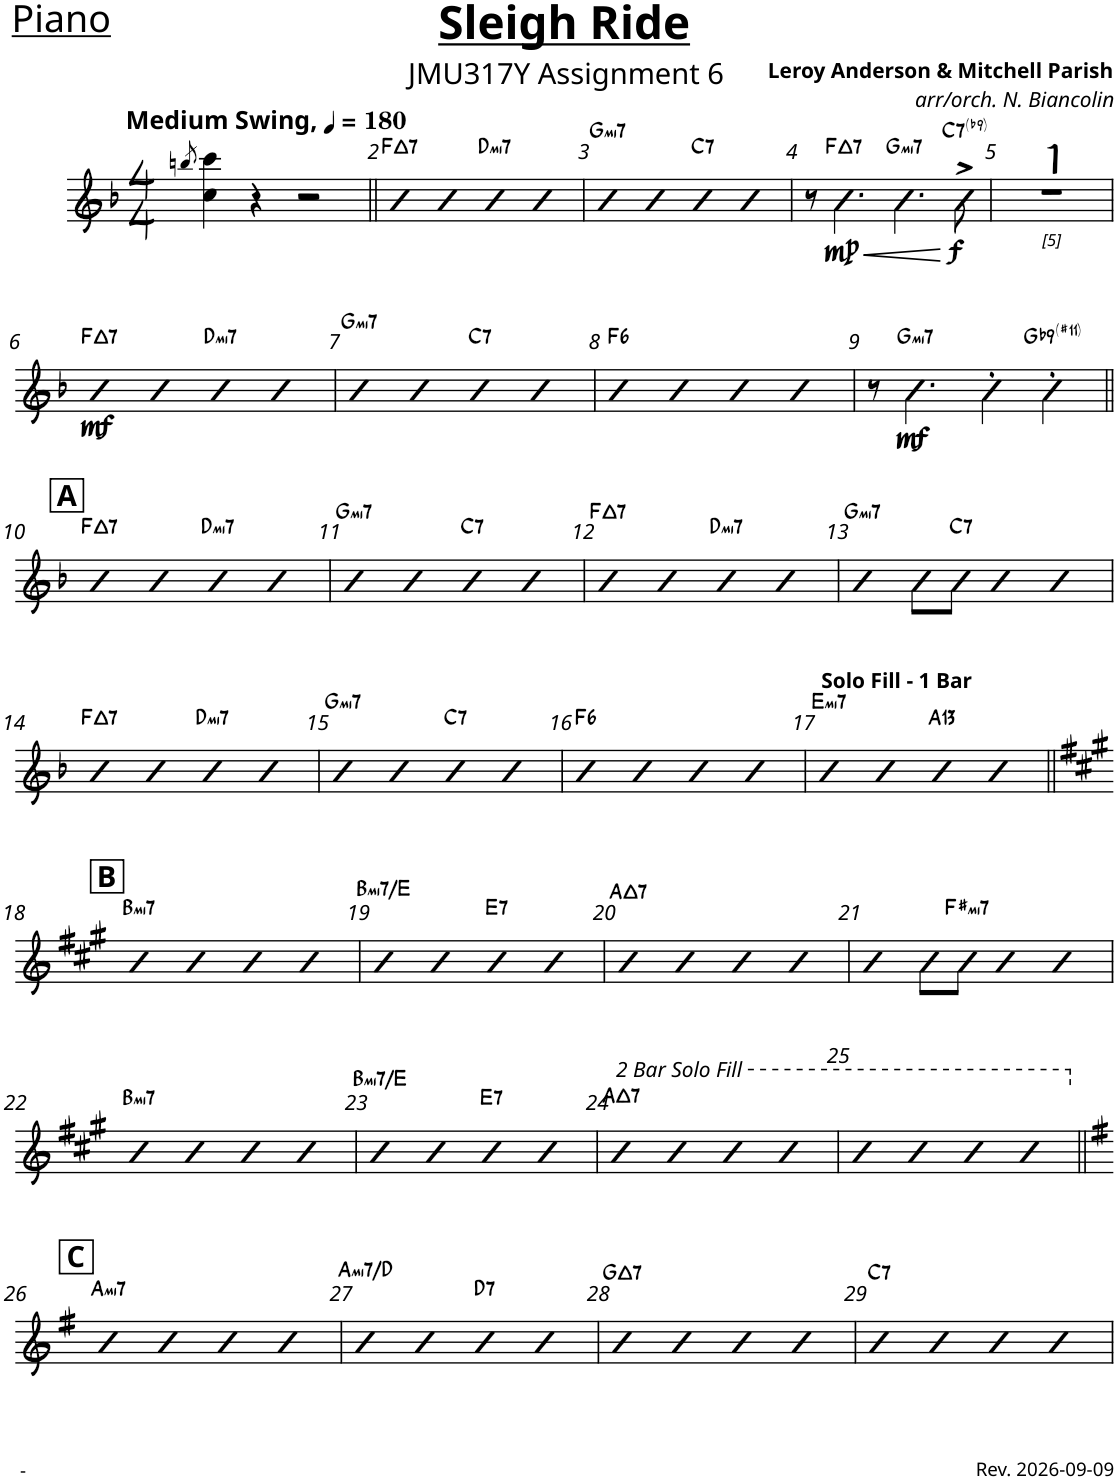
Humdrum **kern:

**kern	**dynam	**harte
*part1	*part1	*part1
*staff1	*staff1	*
*I"Piano	*	*
*I'Pno.	*	*
*clefG2	*	*
*k[b-]	*	*
*M4/4	*	*
*MM180	*	*
=1	=1	=1
8qbbn/	.	.
!LO:TX:a:B:t=Medium Swing,	!	!
4cc\ 4ccc\	.	.
4r	.	.
2r	.	.
=2||	=2||	=2||
!	!	!LO:H:kt=7
4a	.	F:maj7
4a	.	.
!	!	!LO:H:kt=mi7
4a	.	D:min7
4a	.	.
=3	=3	=3
!	!	!LO:H:kt=mi7
4a	.	G:min7
4a	.	.
!	!	!LO:H:kt=7
4a	.	C:7
4a	.	.
=4	=4	=4
8r	.	.
!	!LO:HP:b	!
!	!LO:DY:n=1:b	!LO:H:kt=7
4.F\	< mp	F:maj7
!	!	!LO:H:kt=mi7
4.F\	.	G:min7
!	!LO:DY:n=2:b	!LO:H:kt=7
8E^\	[ f	C:7(b9)
=5	=5	=5
1r	.	.
!!LO:LB:g=z
=6	=6	=6
!	!LO:DY:b	!LO:H:kt=7
4a	mf	F:maj7
4a	.	.
!	!	!LO:H:kt=mi7
4a	.	D:min7
4a	.	.
=7	=7	=7
!	!	!LO:H:kt=mi7
4a	.	G:min7
4a	.	.
!	!	!LO:H:kt=7
4a	.	C:7
4a	.	.
=8	=8	=8
!	!	!LO:H:kt=6
4a	.	F:maj6
4a	.	.
4a	.	.
4a	.	.
=9	=9	=9
8r	.	.
!	!LO:DY:b	!LO:H:kt=mi7
4.cc\	mf	G:min7
!	!	!LO:H:kt=mi7
4cc'\	.	G:min7
!	!	!LO:H:kt=9
4cc'\	.	Gb:9(#11)
!!LO:LB:g=z
!!LO:REH:place=s1:a:B:cj:fs=14:t=A
=10||	=10||	=10||
!	!	!LO:H:kt=7
4a	.	F:maj7
4a	.	.
!	!	!LO:H:kt=mi7
4a	.	D:min7
4a	.	.
=11	=11	=11
!	!	!LO:H:kt=mi7
4a	.	G:min7
4a	.	.
!	!	!LO:H:kt=7
4a	.	C:7
4a	.	.
=12	=12	=12
!	!	!LO:H:kt=7
4a	.	F:maj7
4a	.	.
!	!	!LO:H:kt=mi7
4a	.	D:min7
4a	.	.
=13	=13	=13
!	!	!LO:H:kt=mi7
4a	.	G:min7
8a\L	.	.
!	!	!LO:H:kt=7
8a\J	.	C:7
4a	.	.
4a	.	.
!!LO:LB:g=z
=14	=14	=14
!	!	!LO:H:kt=7
4a	.	F:maj7
4a	.	.
!	!	!LO:H:kt=mi7
4a	.	D:min7
4a	.	.
=15	=15	=15
!	!	!LO:H:kt=mi7
4a	.	G:min7
4a	.	.
!	!	!LO:H:kt=7
4a	.	C:7
4a	.	.
=16	=16	=16
!	!	!LO:H:kt=6
4a	.	F:maj6
4a	.	.
4a	.	.
4a	.	.
=17	=17	=17
!LO:TX:a:B:t=Solo Fill - 1 Bar	!	!LO:H:kt=mi7
4a	.	E:min7
4a	.	.
!	!	!LO:H:kt=13
4a	.	A:9(11,13)
4a	.	.
!!LO:LB:g=z
!!LO:REH:place=s1:a:B:cj:fs=14:t=B
=18||	=18||	=18||
*k[f#c#g#]	*	*
!	!	!LO:H:kt=mi7
4a	.	B:min7
4a	.	.
4a	.	.
4a	.	.
=19	=19	=19
!	!	!LO:H:kt=mi7
4a	.	B:min7/4
4a	.	.
!	!	!LO:H:kt=7
4a	.	E:7
4a	.	.
=20	=20	=20
!	!	!LO:H:kt=7
4a	.	A:maj7
4a	.	.
4a	.	.
4a	.	.
=21	=21	=21
4a	.	.
8a\L	.	.
!	!	!LO:H:kt=mi7
8a\J	.	F#:min7
4a	.	.
4a	.	.
!!LO:LB:g=z
=22	=22	=22
!	!	!LO:H:kt=mi7
4a	.	B:min7
4a	.	.
4a	.	.
4a	.	.
=23	=23	=23
!	!	!LO:H:kt=mi7
4a	.	B:min7/4
4a	.	.
!	!	!LO:H:kt=7
4a	.	E:7
4a	.	.
=24	=24	=24
!LO:TX:a:t=2 Bar Solo Fill	!	!LO:H:kt=7
4a	.	A:maj7
4a	.	.
4a	.	.
4a	.	.
=25	=25	=25
4a	.	.
4a	.	.
4a	.	.
4a	.	.
!!LO:LB:g=z
!!LO:REH:place=s1:a:B:cj:fs=14:t=C
=26||	=26||	=26||
*k[f#]	*	*
!	!	!LO:H:kt=mi7
4a	.	A:min7
4a	.	.
4a	.	.
4a	.	.
=27	=27	=27
!	!	!LO:H:kt=mi7
4a	.	A:min7/4
4a	.	.
!	!	!LO:H:kt=7
4a	.	D:7
4a	.	.
=28	=28	=28
!	!	!LO:H:kt=7
4a	.	G:maj7
4a	.	.
4a	.	.
4a	.	.
=29	=29	=29
!	!	!LO:H:kt=7
4a	.	C:7
4a	.	.
4a	.	.
4a	.	.
=	=	=
*-	*-	*-
